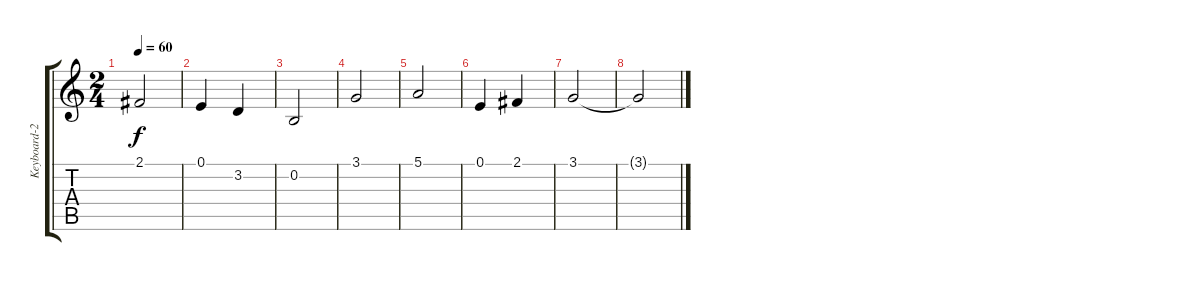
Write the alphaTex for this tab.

\track ("Keyboard-2" "Keyboard-2") {instrument stringensemble2}
\staff {score tabs}
\tuning (E4 B3 G3 D3 A2 E2) {hide}
\ts (2 4)
\tempo 60
\clef g2
\ks c
2.1.2{dy f} |
0.1.4 3.2.4 |
0.2.2 |
3.1.2 |
5.1.2 |
0.1.4 2.1.4 |
3.1.2 |
3.1{t}.2
